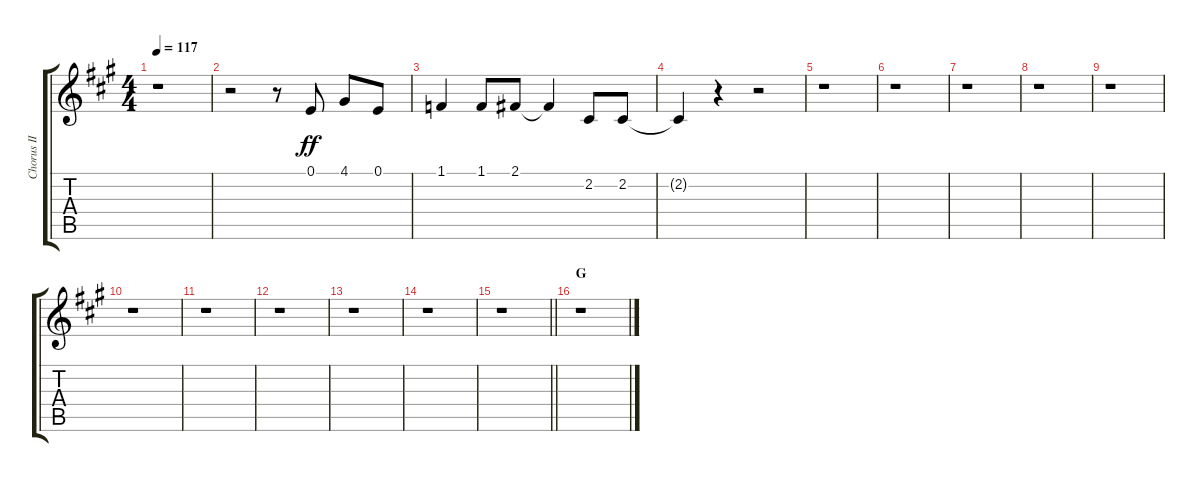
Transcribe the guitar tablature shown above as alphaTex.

\track ("Chorus II" "Chorus II") {instrument voiceoohs}
\staff {score tabs}
\tuning (E4 B3 G3 D3 A2 E2) {hide}
\ts (4 4)
\tempo 117
\clef g2
\ks a
r.1{dy ff} |
r.2 r.8 0.1.8 4.1.8 0.1.8 |
1.1.4 1.1.8 2.1.8 2.1{t}.4 2.2.8 2.2.8 |
2.2{t}.4 r.4 r.2 |
r.1 |
r.1 |
r.1 |
r.1 |
r.1 |
r.1 |
r.1 |
r.1 |
r.1 |
r.1 |
\barLineRight lightlight
r.1 |
\section ("" "G")
r.1
